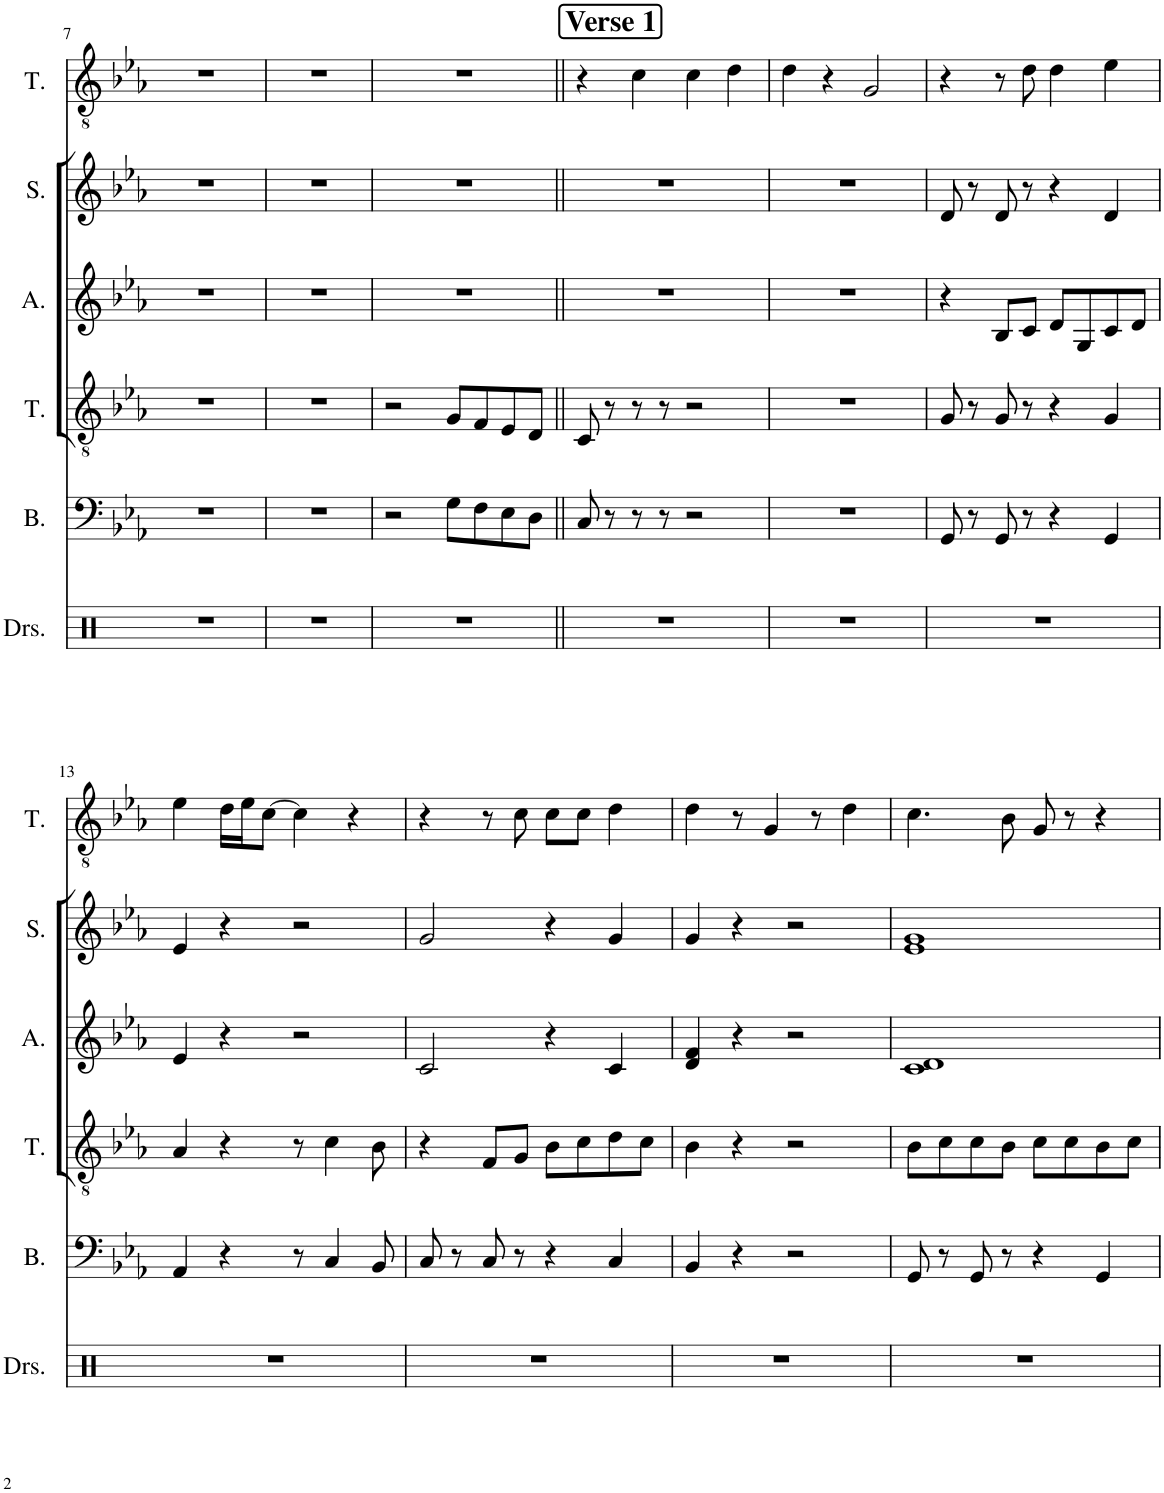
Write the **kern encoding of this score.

**kern	**kern	**kern	**kern	**kern	**kern
*part6	*part5	*part4	*part3	*part2	*part1
*staff6	*staff5	*staff4	*staff3	*staff2	*staff1
*I"Drumset	*I"Bass	*I"Tenor	*I"Alto	*I"Soprano	*I"Tenor
*I'Drs.	*I'B.	*I'T.	*I'A.	*I'S.	*I'T.
!!LO:PB:g=z
*clefX	*clefF4	*clefGv2	*clefG2	*clefG2	*clefGv2
*k[]	*k[b-e-a-]	*k[b-e-a-]	*k[b-e-a-]	*k[b-e-a-]	*k[b-e-a-]
*M2/2	*M2/2	*M2/2	*M2/2	*M2/2	*M2/2
*met(c|)	*met(c|)	*met(c|)	*met(c|)	*met(c|)	*met(c|)
=7	=7	=7	=7	=7	=7
1r	1r	1r	1r	1r	1r
=8	=8	=8	=8	=8	=8
1r	1r	1r	1r	1r	1r
=9	=9	=9	=9	=9	=9
1r	2r	2r	1r	1r	1r
.	8G\L	8G/L	.	.	.
.	8F\	8F/	.	.	.
.	8E-\	8E-/	.	.	.
.	8D\J	8D/J	.	.	.
!!LO:REH:place=s1:a:B:cj:fs=14:t=Verse 1
=10||	=10||	=10||	=10||	=10||	=10||
1r	8C/	8C/	1r	1r	4r
.	8r	8r	.	.	.
.	8r	8r	.	.	4c\
.	8r	8r	.	.	.
.	2r	2r	.	.	4c\
.	.	.	.	.	4d\
=11	=11	=11	=11	=11	=11
1r	1r	1r	1r	1r	4d\
.	.	.	.	.	4r
.	.	.	.	.	2G/
=12	=12	=12	=12	=12	=12
1r	8GG/	8G/	4r	8d/	4r
.	8r	8r	.	8r	.
.	8GG/	8G/	8B-/L	8d/	8r
.	8r	8r	8c/J	8r	8d\
.	4r	4r	8d/L	4r	4d\
.	.	.	8G/	.	.
.	4GG/	4G/	8c/	4d/	4e-\
.	.	.	8d/J	.	.
!!LO:LB:g=z
=13	=13	=13	=13	=13	=13
1r	4AA-/	4A-/	4e-/	4e-/	4e-\
.	4r	4r	4r	4r	16d\LL
.	.	.	.	.	16e-\J
.	.	.	.	.	[8c\J
.	8r	8r	2r	2r	4c\]
.	4C/	4c\	.	.	.
.	.	.	.	.	4r
.	8BB-/	8B-\	.	.	.
=14	=14	=14	=14	=14	=14
1r	8C/	4r	2c/	2g/	4r
.	8r	.	.	.	.
.	8C/	8F/L	.	.	8r
.	8r	8G/J	.	.	8c\
.	4r	8B-\L	4r	4r	8c\L
.	.	8c\	.	.	8c\J
.	4C/	8d\	4c/	4g/	4d\
.	.	8c\J	.	.	.
=15	=15	=15	=15	=15	=15
1r	4BB-/	4B-\	4d/ 4f/	4g/	4d\
.	4r	4r	4r	4r	8r
.	.	.	.	.	4G/
.	2r	2r	2r	2r	.
.	.	.	.	.	8r
.	.	.	.	.	4d\
=16	=16	=16	=16	=16	=16
1r	8GG/	8B-\L	1c 1d	1e- 1g	4.c\
.	8r	8c\	.	.	.
.	8GG/	8c\	.	.	.
.	8r	8B-\J	.	.	8B-\
.	4r	8c\L	.	.	8G/
.	.	8c\	.	.	8r
.	4GG/	8B-\	.	.	4r
.	.	8c\J	.	.	.
=	=	=	=	=	=
*-	*-	*-	*-	*-	*-
